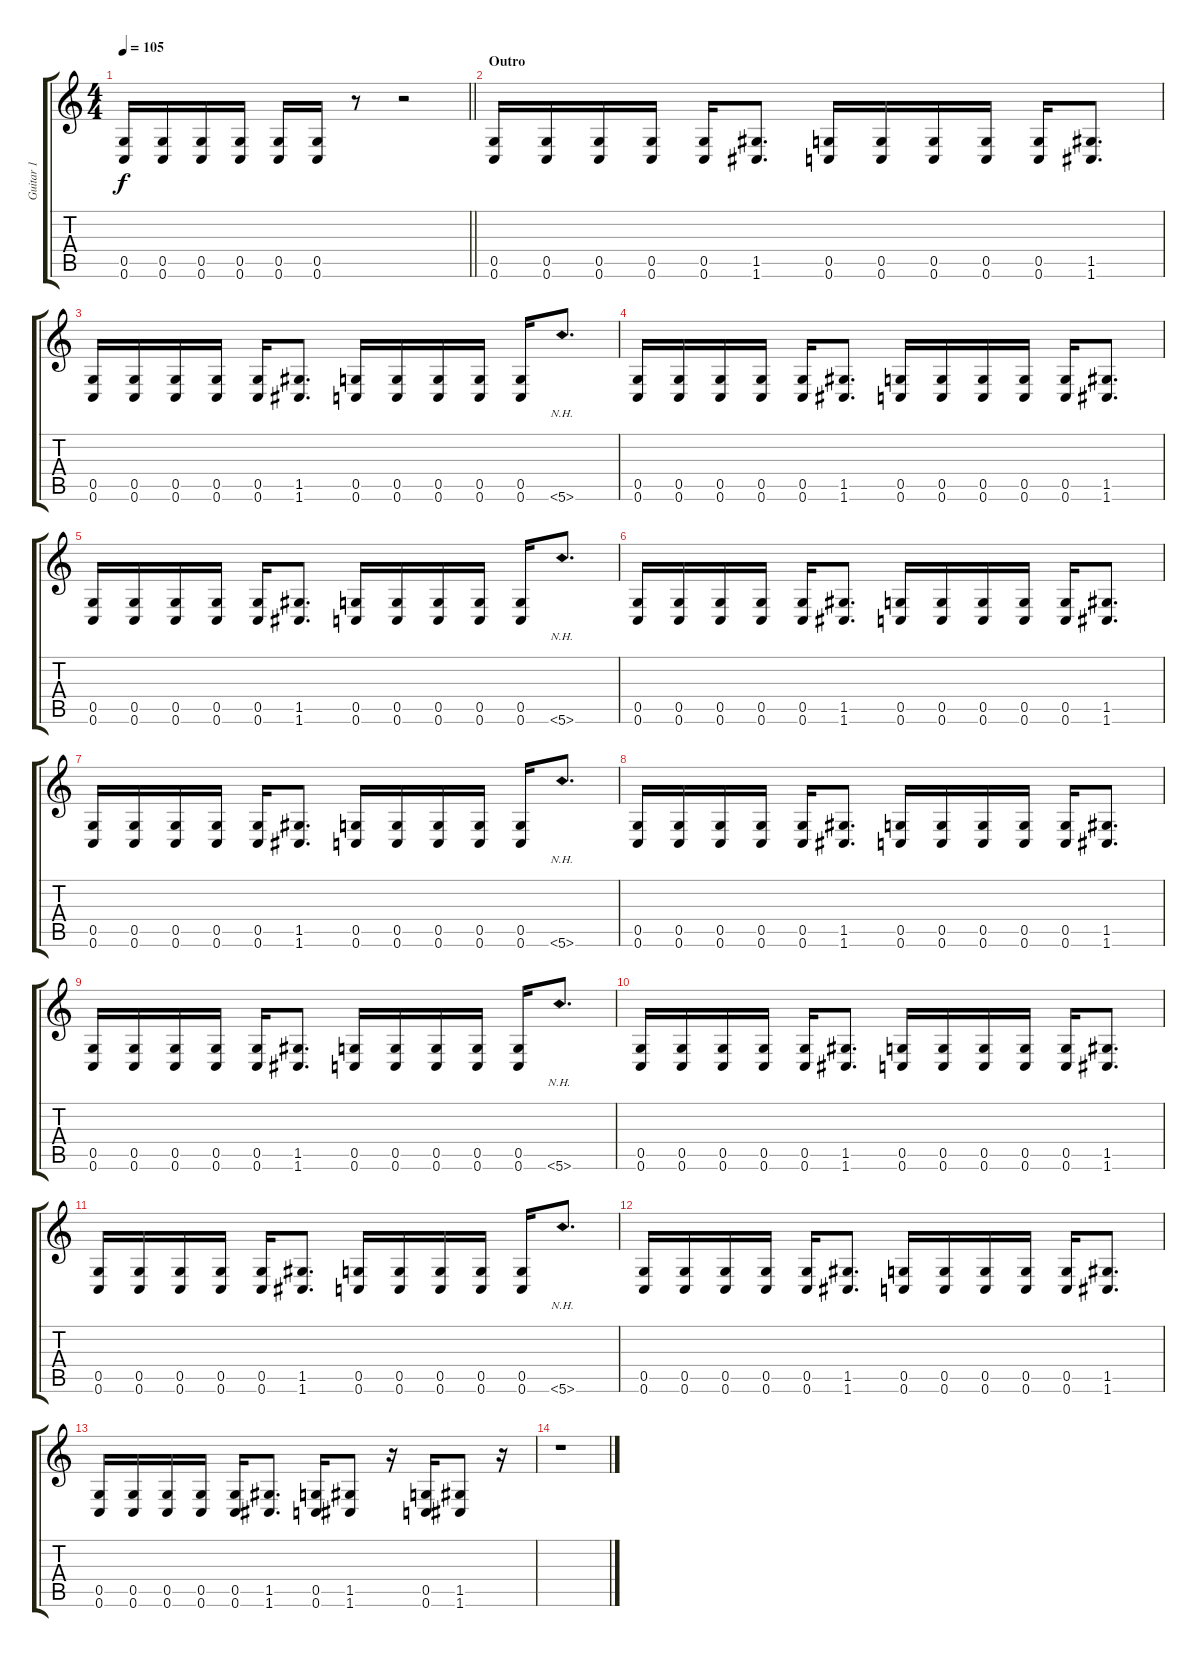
\track ("Guitar 1" "Guitar 1") {instrument distortionguitar}
\staff {score tabs}
\tuning (D4 A3 F3 C3 G2 C2) {hide}
\ts (4 4)
\tempo 105
\clef g2
\barLineRight lightlight
\ks c
(0.5 0.6).16{dy f} (0.5 0.6).16 (0.5 0.6).16 (0.5 0.6).16 (0.5 0.6).16 (0.5 0.6).16 r.8 r.2 |
\section ("" "Outro")
(0.5 0.6).16 (0.5 0.6).16 (0.5 0.6).16 (0.5 0.6).16 (0.5 0.6).16 (1.5 1.6).8{d} (0.5 0.6).16 (0.5 0.6).16 (0.5 0.6).16 (0.5 0.6).16 (0.5 0.6).16 (1.5 1.6).8{d} |
(0.5 0.6).16 (0.5 0.6).16 (0.5 0.6).16 (0.5 0.6).16 (0.5 0.6).16 (1.5 1.6).8{d} (0.5 0.6).16 (0.5 0.6).16 (0.5 0.6).16 (0.5 0.6).16 (0.5 0.6).16 5.6{nh}.8{d} |
(0.5 0.6).16 (0.5 0.6).16 (0.5 0.6).16 (0.5 0.6).16 (0.5 0.6).16 (1.5 1.6).8{d} (0.5 0.6).16 (0.5 0.6).16 (0.5 0.6).16 (0.5 0.6).16 (0.5 0.6).16 (1.5 1.6).8{d} |
(0.5 0.6).16 (0.5 0.6).16 (0.5 0.6).16 (0.5 0.6).16 (0.5 0.6).16 (1.5 1.6).8{d} (0.5 0.6).16 (0.5 0.6).16 (0.5 0.6).16 (0.5 0.6).16 (0.5 0.6).16 5.6{nh}.8{d} |
(0.5 0.6).16 (0.5 0.6).16 (0.5 0.6).16 (0.5 0.6).16 (0.5 0.6).16 (1.5 1.6).8{d} (0.5 0.6).16 (0.5 0.6).16 (0.5 0.6).16 (0.5 0.6).16 (0.5 0.6).16 (1.5 1.6).8{d} |
(0.5 0.6).16 (0.5 0.6).16 (0.5 0.6).16 (0.5 0.6).16 (0.5 0.6).16 (1.5 1.6).8{d} (0.5 0.6).16 (0.5 0.6).16 (0.5 0.6).16 (0.5 0.6).16 (0.5 0.6).16 5.6{nh}.8{d} |
(0.5 0.6).16 (0.5 0.6).16 (0.5 0.6).16 (0.5 0.6).16 (0.5 0.6).16 (1.5 1.6).8{d} (0.5 0.6).16 (0.5 0.6).16 (0.5 0.6).16 (0.5 0.6).16 (0.5 0.6).16 (1.5 1.6).8{d} |
(0.5 0.6).16 (0.5 0.6).16 (0.5 0.6).16 (0.5 0.6).16 (0.5 0.6).16 (1.5 1.6).8{d} (0.5 0.6).16 (0.5 0.6).16 (0.5 0.6).16 (0.5 0.6).16 (0.5 0.6).16 5.6{nh}.8{d} |
(0.5 0.6).16 (0.5 0.6).16 (0.5 0.6).16 (0.5 0.6).16 (0.5 0.6).16 (1.5 1.6).8{d} (0.5 0.6).16 (0.5 0.6).16 (0.5 0.6).16 (0.5 0.6).16 (0.5 0.6).16 (1.5 1.6).8{d} |
(0.5 0.6).16 (0.5 0.6).16 (0.5 0.6).16 (0.5 0.6).16 (0.5 0.6).16 (1.5 1.6).8{d} (0.5 0.6).16 (0.5 0.6).16 (0.5 0.6).16 (0.5 0.6).16 (0.5 0.6).16 5.6{nh}.8{d} |
(0.5 0.6).16 (0.5 0.6).16 (0.5 0.6).16 (0.5 0.6).16 (0.5 0.6).16 (1.5 1.6).8{d} (0.5 0.6).16 (0.5 0.6).16 (0.5 0.6).16 (0.5 0.6).16 (0.5 0.6).16 (1.5 1.6).8{d} |
(0.5 0.6).16 (0.5 0.6).16 (0.5 0.6).16 (0.5 0.6).16 (0.5 0.6).16 (1.5 1.6).8{d} (0.5 0.6).16 (1.5 1.6).8 r.16 (0.5 0.6).16 (1.5 1.6).8 r.16 |
r.1
